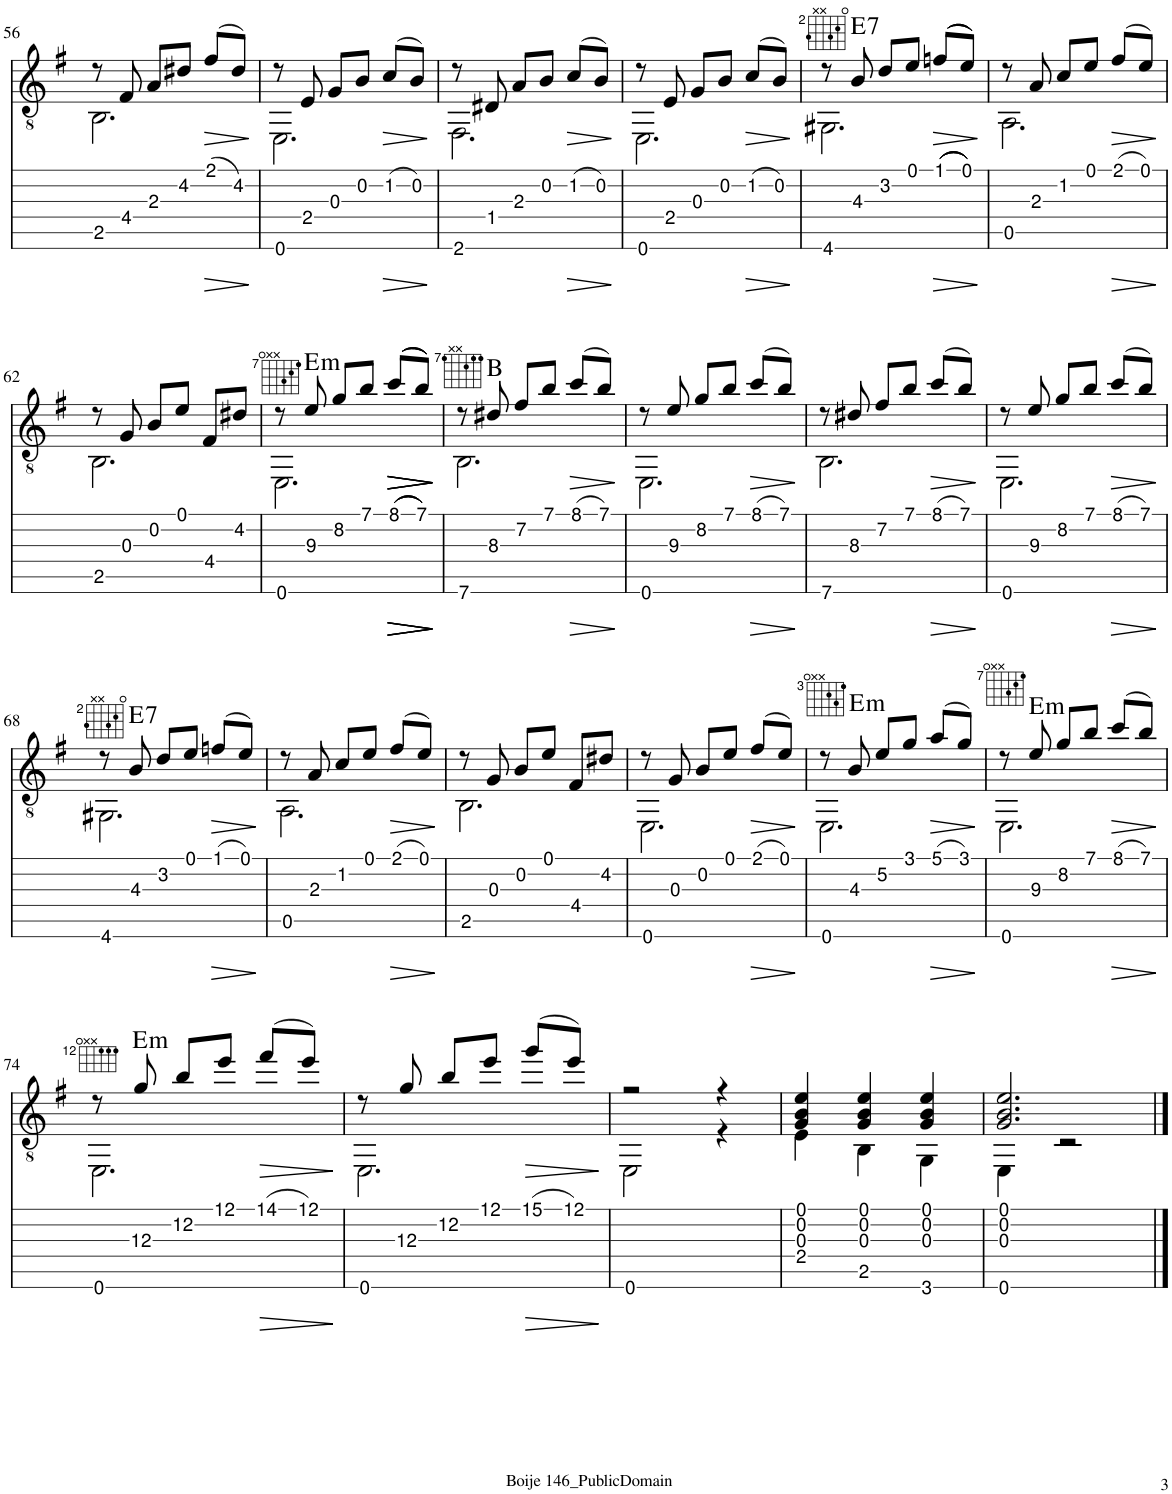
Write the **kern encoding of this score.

**kern	**kern	**dynam	**harte
*part1	*part1	*part1	*part1
*staff2	*staff1	*staff1/2	*
*I"Guitar	*	*	*
*I'Guit.	*	*	*
!!LO:PB:g=z
*	*clefGv2	*	*
*k[f#]	*k[f#]	*	*
*M3/4	*M3/4	*	*
=56	=56	=56	=56
*^	*^	*	*
8r	2.BB	8r	2.BB\	.	.
8F#	.	8F#/	.	.	.
8AL	.	8A/L	.	.	.
8d#J	.	8d#X/J	.	.	.
!	!	!	!	!LO:HP:b	!
8f#L	.	(8f#/L	.	>	.
8d#J	.	8d#/J)	.	.	.
*v	*v	*	*	*	*
*	*v	*v	*	*
.	.	]	.
=57	=57	=57	=57
*^	*^	*	*
8r	2.EE	8r	2.EE\	.	.
8E	.	8E/	.	.	.
8GL	.	8G/L	.	.	.
8BJ	.	8B/J	.	.	.
!	!	!	!	!LO:HP:b	!
8cL	.	(8c/L	.	>	.
8BJ	.	8B/J)	.	.	.
*v	*v	*	*	*	*
*	*v	*v	*	*
.	.	]	.
=58	=58	=58	=58
*^	*^	*	*
8r	2.FF#	8r	2.FF#\	.	.
8D#	.	8D#X/	.	.	.
8AL	.	8A/L	.	.	.
8BJ	.	8B/J	.	.	.
!	!	!	!	!LO:HP:b	!
8cL	.	(8c/L	.	>	.
8BJ	.	8B/J)	.	.	.
*v	*v	*	*	*	*
*	*v	*v	*	*
.	.	]	.
=59	=59	=59	=59
*^	*^	*	*
8r	2.EE	8r	2.EE\	.	.
8E	.	8E/	.	.	.
8GL	.	8G/L	.	.	.
8BJ	.	8B/J	.	.	.
!	!	!	!	!LO:HP:b	!
8cL	.	(8c/L	.	>	.
8BJ	.	8B/J)	.	.	.
*v	*v	*	*	*	*
*	*v	*v	*	*
.	.	]	.
=60	=60	=60	=60
*^	*^	*	*
8r	2.GG#X	8r	2.GG#X\	.	.
!	!	!	!	!	!LO:H:kt=7
8B	.	8B/	.	.	E:7
8dL	.	8d/L	.	.	.
8eJ	.	8e/J	.	.	.
!	!	!	!	!LO:HP:b	!
8fnL	.	(((8fn/L	.	>	.
8eJ	.	8e/J)))	.	.	.
*v	*v	*	*	*	*
*	*v	*v	*	*
.	.	]	.
=61	=61	=61	=61
*^	*^	*	*
8r	2.AA	8r	2.AA\	.	.
8A	.	8A/	.	.	.
8cL	.	8c/L	.	.	.
8eJ	.	8e/J	.	.	.
!	!	!	!	!LO:HP:b	!
8f#L	.	(8f#/L	.	>	.
8eJ	.	8e/J)	.	.	.
*v	*v	*	*	*	*
*	*v	*v	*	*
.	.	]	.
!!LO:LB:g=z
=62	=62	=62	=62
*^	*^	*	*
8r	2.BB	8r	2.BB\	.	.
8G	.	8G/	.	.	.
8BL	.	8B/L	.	.	.
8eJ	.	8e/J	.	.	.
8F#L	.	8F#/L	.	.	.
8d#J	.	8d#X/J	.	.	.
=63	=63	=63	=63	=63	=63
8r	2.EE	8r	2.EE\	.	.
!	!	!	!	!	!LO:H:kt=m
8e	.	8e/	.	.	E:min
8gL	.	8g/L	.	.	.
8bJ	.	8b/J	.	.	.
!	!	!	!	!LO:HP:b	!
8ccL	.	(((8cc/L	.	>	.
!	!	!	!	!LO:HP:b	!
!	!	!	!	!LO:HP:n=1:b	!
8bJ	.	8b/J)))	.	> >	.
*v	*v	*	*	*	*
*	*v	*v	*	*
.	.	] ] ]	.
=64	=64	=64	=64
*^	*^	*	*
8r	2.BB	8r	2.BB\	.	.
8d#	.	8d#X/	.	.	B:maj
8f#L	.	8f#/L	.	.	.
8bJ	.	8b/J	.	.	.
!	!	!	!	!LO:HP:b	!
8ccL	.	(8cc/L	.	>	.
8bJ	.	8b/J)	.	.	.
*v	*v	*	*	*	*
*	*v	*v	*	*
.	.	]	.
=65	=65	=65	=65
*^	*^	*	*
8r	2.EE	8r	2.EE\	.	.
8e	.	8e/	.	.	.
8gL	.	8g/L	.	.	.
8bJ	.	8b/J	.	.	.
!	!	!	!	!LO:HP:b	!
8ccL	.	(8cc/L	.	>	.
8bJ	.	8b/J)	.	.	.
*v	*v	*	*	*	*
*	*v	*v	*	*
.	.	]	.
=66	=66	=66	=66
*^	*^	*	*
8r	2.BB	8r	2.BB\	.	.
8d#	.	8d#X/	.	.	.
8f#L	.	8f#/L	.	.	.
8bJ	.	8b/J	.	.	.
!	!	!	!	!LO:HP:b	!
8ccL	.	(8cc/L	.	>	.
8bJ	.	8b/J)	.	.	.
*v	*v	*	*	*	*
*	*v	*v	*	*
.	.	]	.
=67	=67	=67	=67
*^	*^	*	*
8r	2.EE	8r	2.EE\	.	.
8e	.	8e/	.	.	.
8gL	.	8g/L	.	.	.
8bJ	.	8b/J	.	.	.
!	!	!	!	!LO:HP:b	!
8ccL	.	(8cc/L	.	>	.
8bJ	.	8b/J)	.	.	.
*v	*v	*	*	*	*
*	*v	*v	*	*
.	.	]	.
!!LO:LB:g=z
=68	=68	=68	=68
*^	*^	*	*
8r	2.GG#	8r	2.GG#X\	.	.
!	!	!	!	!	!LO:H:kt=7
8B	.	8B/	.	.	E:7
8dL	.	8d/L	.	.	.
8eJ	.	8e/J	.	.	.
!	!	!	!	!LO:HP:b	!
8fL	.	(8fn/L	.	>	.
8eJ	.	8e/J)	.	.	.
*v	*v	*	*	*	*
*	*v	*v	*	*
.	.	]	.
=69	=69	=69	=69
*^	*^	*	*
8r	2.AA	8r	2.AA\	.	.
8A	.	8A/	.	.	.
8cL	.	8c/L	.	.	.
8eJ	.	8e/J	.	.	.
!	!	!	!	!LO:HP:b	!
8f#L	.	(8f#/L	.	>	.
8eJ	.	8e/J)	.	.	.
*v	*v	*	*	*	*
*	*v	*v	*	*
.	.	]	.
=70	=70	=70	=70
*^	*^	*	*
8r	2.BB	8r	2.BB\	.	.
8G	.	8G/	.	.	.
8BL	.	8B/L	.	.	.
8eJ	.	8e/J	.	.	.
8F#L	.	8F#/L	.	.	.
8d#J	.	8d#X/J	.	.	.
=71	=71	=71	=71	=71	=71
8r	2.EE	8r	2.EE\	.	.
8G	.	8G/	.	.	.
8BL	.	8B/L	.	.	.
8eJ	.	8e/J	.	.	.
!	!	!	!	!LO:HP:b	!
8f#L	.	(8f#/L	.	>	.
8eJ	.	8e/J)	.	.	.
*v	*v	*	*	*	*
*	*v	*v	*	*
.	.	]	.
=72	=72	=72	=72
*^	*^	*	*
8r	2.EE	8r	2.EE\	.	.
!	!	!	!	!	!LO:H:kt=m
8B	.	8B/	.	.	E:min
8eL	.	8e/L	.	.	.
8gJ	.	8g/J	.	.	.
!	!	!	!	!LO:HP:b	!
8aL	.	(8a/L	.	>	.
8gJ	.	8g/J)	.	.	.
*v	*v	*	*	*	*
*	*v	*v	*	*
.	.	]	.
=73	=73	=73	=73
*^	*^	*	*
8r	2.EE	8r	2.EE\	.	.
!	!	!	!	!	!LO:H:kt=m
8e	.	8e/	.	.	E:min
8gL	.	8g/L	.	.	.
8bJ	.	8b/J	.	.	.
!	!	!	!	!LO:HP:b	!
8ccL	.	(8cc/L	.	>	.
8bJ	.	8b/J)	.	.	.
*v	*v	*	*	*	*
*	*v	*v	*	*
.	.	]	.
!!LO:LB:g=z
=74	=74	=74	=74
*^	*^	*	*
8r	2.EE	8r	2.EE\	.	.
!	!	!	!	!	!LO:H:kt=m
8g	.	8g/	.	.	E:min
8bL	.	8b/L	.	.	.
8eeJ	.	8ee/J	.	.	.
!	!	!	!	!LO:HP:b	!
8ff#L	.	(8ff#/L	.	>	.
8eeJ	.	8ee/J)	.	.	.
*v	*v	*	*	*	*
*	*v	*v	*	*
.	.	]	.
=75	=75	=75	=75
*^	*^	*	*
8r	2.EE	8r	2.EE\	.	.
8g	.	8g/	.	.	.
8bL	.	8b/L	.	.	.
8eeJ	.	8ee/J	.	.	.
!	!	!	!	!LO:HP:b	!
8ggL	.	(8gg/L	.	>	.
8eeJ	.	8ee/J)	.	.	.
*v	*v	*	*	*	*
*	*v	*v	*	*
.	.	]	.
=76	=76	=76	=76
*^	*^	*	*
2r	2EE	2r	2EE\	.	.
4r	4r	4r	4r	.	.
=77	=77	=77	=77	=77	=77
4G 4B 4e	4E	4G/ 4B/ 4e/	4E\	.	.
4G 4B 4e	4BB	4G/ 4B/ 4e/	4BB\	.	.
4G 4B 4e	4GG	4G/ 4B/ 4e/	4GG\	.	.
=78	=78	=78	=78	=78	=78
2.G 2.B 2.e	4EE	2.G/ 2.B/ 2.e/	4EE\	.	.
.	2r	.	2r	.	.
*v	*v	*	*	*	*
*	*v	*v	*	*
==	==	==	==
*-	*-	*-	*-
